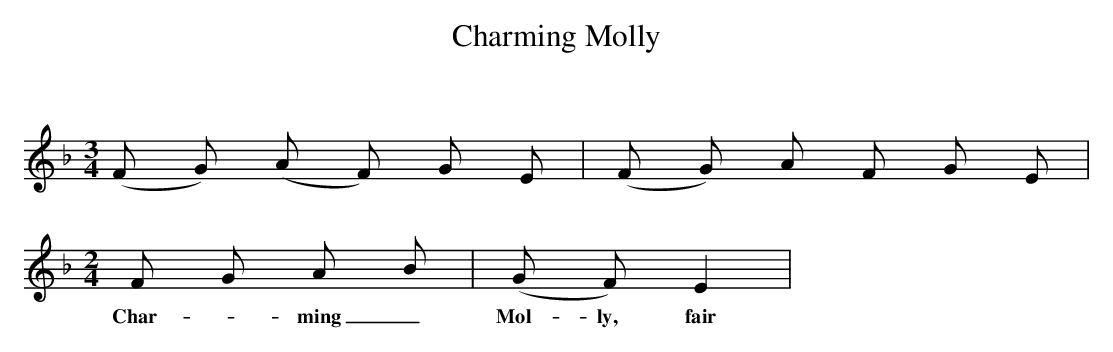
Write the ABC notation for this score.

X:1
T:Charming Molly
C:
Q:100
M:3/4
L:1/8
K:F
(F G) (A F) G E |(F G) A F G E |
M:2/4
F G A B |(G F) E2 |
w: Char-_ ming_ Mol-ly, fair_ brisk and gay like nigh-tin-gales in May_ all
